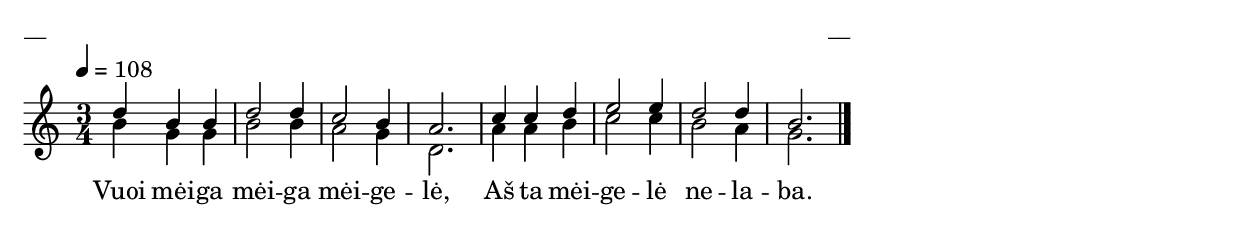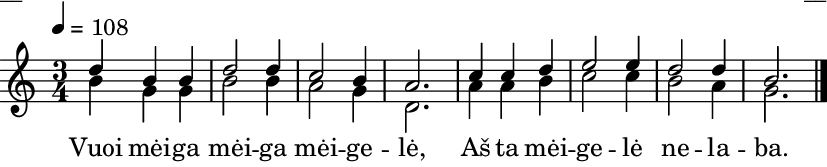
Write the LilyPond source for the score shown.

\version "2.13.18"
#(ly:set-option 'crop #t)

%\header {
%    title = "Vuoi mėiga mėiga"
%}
% "Skamba, skamba kankliai, 1993"
\paper {
line-width = 14\cm
left-margin = 0.4\cm
between-system-padding = 0.1\cm
between-system-space = 0.1\cm
}
\layout {
indent = #0
ragged-last = ##f
}




voiceA = \relative c' {
\tempo 4=108
\clef "treble"
\key c \major
\time 3/4
d'4 b b | d2 d4 | c2 b4 | a2. |
c4 c d | e2 e4 | d2 d4 | b2.
\bar "|."
}

lyricA = \lyricmode {
Vuoi mėi -- ga mėi -- ga mėi -- ge -- lė,
Aš ta mėi -- ge -- lė ne -- la -- ba.

}

voiceB = \relative c' {
\clef "treble"
\time 3/4
\key c \major
b'4 g g | b2 b4 | a2 g4 | d2. |
a'4 a b | c2 c4 | b2 a4 | g2.
\bar "|."
}

fullScore = <<
\new Staff {
<<
\new Voice = "voiceA" {
\voiceOne \autoBeamOff \voiceA }
\new Lyrics \lyricsto "voiceA" \lyricA
\new Voice = "voiceB" { \voiceTwo \autoBeamOff \voiceB }
>>
}
>>

\score {
\fullScore
\header { piece = "__" opus = "__" }
}
\markup { \with-color #(x11-color 'white) \sans \smaller "__" }
\score {
\unfoldRepeats
\fullScore
\midi {
\context { \Staff \remove "Staff_performer" }
\context { \Voice \consists "Staff_performer" }
}
}
